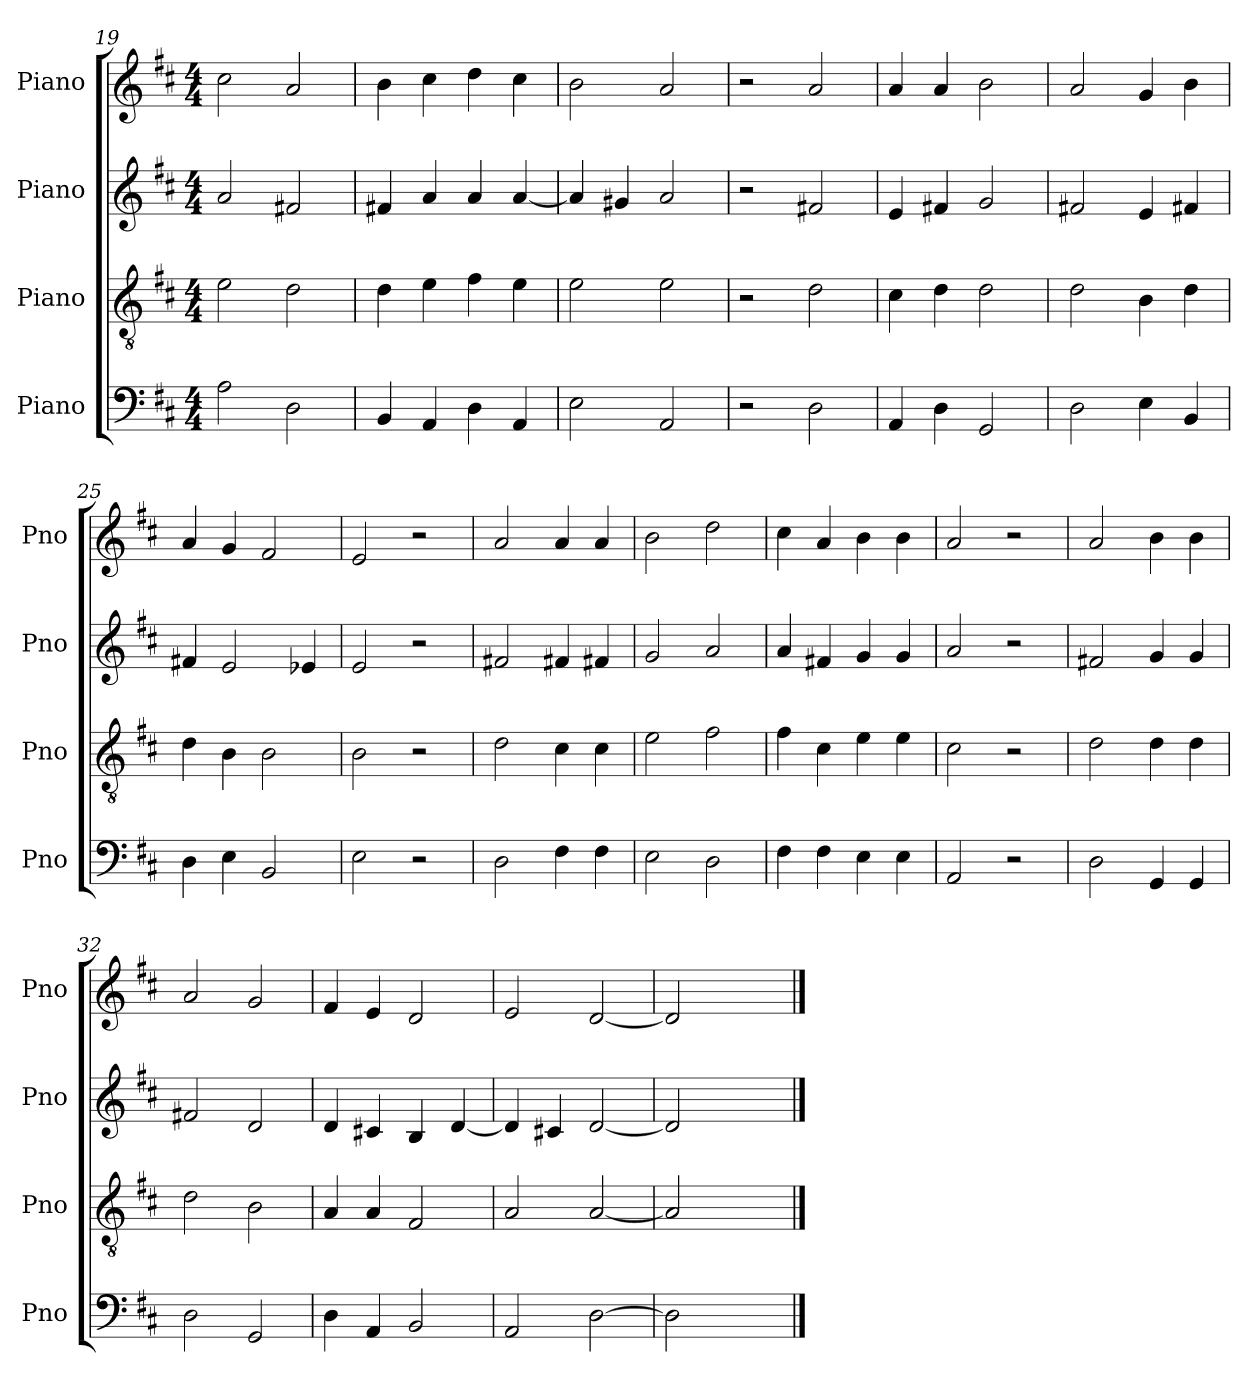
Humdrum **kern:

**kern	**kern	**kern	**kern
*part4	*part3	*part2	*part1
*staff4	*staff3	*staff2	*staff1
*I"Piano	*I"Piano	*I"Piano	*I"Piano
*I'Pno	*I'Pno	*I'Pno	*I'Pno
*clefF4	*clefGv2	*clefG2	*clefG2
*k[f#c#]	*k[f#c#]	*k[f#c#]	*k[f#c#]
*M4/4	*M4/4	*M4/4	*M4/4
=19	=19	=19	=19
2A\	2e\	2a/	2cc#\
2D\	2d\	2f#X/	2a/
!!LO:LB:g=z
=20	=20	=20	=20
4BB/	4d\	4f#X/	4b\
4AA/	4e\	4a/	4cc#\
4D\	4f#\	4a/	4dd\
4AA/	4e\	[4a/	4cc#\
=21	=21	=21	=21
2E\	2e\	4a/]	2b\
.	.	4g#X/	.
2AA/	2e\	2a/	2a/
=22	=22	=22	=22
2r	2r	2r	2r
2D\	2d\	2f#X/	2a/
=23	=23	=23	=23
4AA/	4c#\	4e/	4a/
4D\	4d\	4f#X/	4a/
2GG/	2d\	2g/	2b\
=24	=24	=24	=24
2D\	2d\	2f#X/	2a/
4E\	4B\	4e/	4g/
4BB/	4d\	4f#X/	4b\
=25	=25	=25	=25
4D\	4d\	4f#X/	4a/
4E\	4B\	2e/	4g/
2BB/	2B\	.	2f#/
.	.	4e-X/	.
=26	=26	=26	=26
2E\	2B\	2e/	2e/
2r	2r	2r	2r
=27	=27	=27	=27
2D\	2d\	2f#X/	2a/
4F#\	4c#\	4f#X/	4a/
4F#\	4c#\	4f#X/	4a/
=28	=28	=28	=28
2E\	2e\	2g/	2b\
2D\	2f#\	2a/	2dd\
!!LO:PB:g=z
=29	=29	=29	=29
4F#\	4f#\	4a/	4cc#\
4F#\	4c#\	4f#X/	4a/
4E\	4e\	4g/	4b\
4E\	4e\	4g/	4b\
=30	=30	=30	=30
2AA/	2c#\	2a/	2a/
2r	2r	2r	2r
=31	=31	=31	=31
2D\	2d\	2f#X/	2a/
4GG/	4d\	4g/	4b\
4GG/	4d\	4g/	4b\
=32	=32	=32	=32
2D\	2d\	2f#X/	2a/
2GG/	2B\	2d/	2g/
=33	=33	=33	=33
4D\	4A/	4d/	4f#/
4AA/	4A/	4c#X/	4e/
2BB/	2F#/	4B/	2d/
.	.	[4d/	.
=34	=34	=34	=34
2AA/	2A/	4d/]	2e/
.	.	4c#X/	.
[2D\	[2A/	[2d/	[2d/
=35	=35	=35	=35
2D\]	2A/]	2d/]	2d/]
2ryy	2ryy	2ryy	2ryy
==	==	==	==
*-	*-	*-	*-
